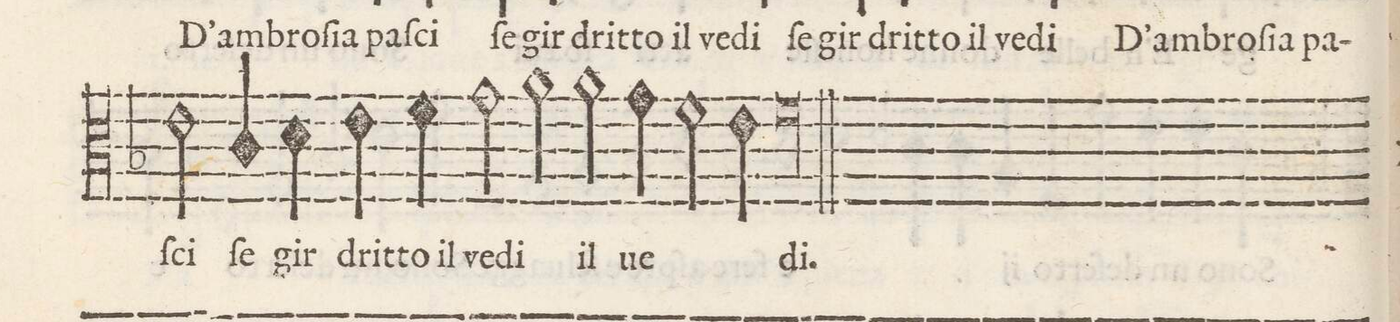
**kern	**text
*I"TENORE	*
*clefC3	*
*k[b-]	*
*met(C)	*
*M2/1	*
2e\	-ci
4c/	ſe
4d\	gir
=35-	=35-
4e\	drit-
4f\	-to il
2g\	ve-
2a\	-di
2a\	il
=36-	=36-
4g\	ue-
2f\	.
4e\	.
1fl	-di.
==	==
*-	*-
